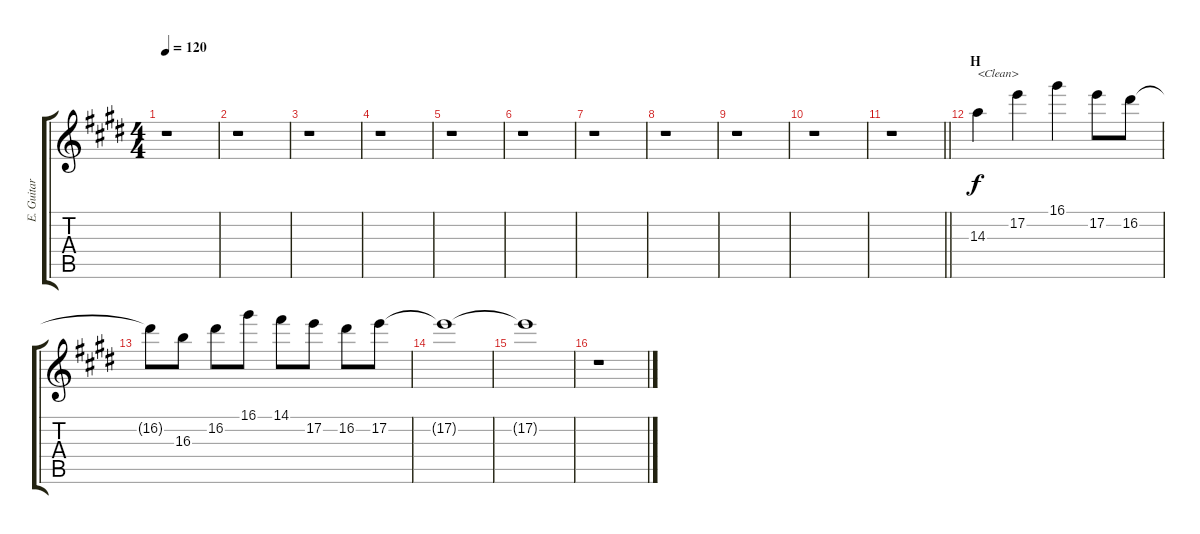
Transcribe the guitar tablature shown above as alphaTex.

\track ("E. Guitar IV" "E. Guitar ") {instrument electricguitarclean}
\staff {score tabs}
\tuning (E4 B3 G3 D3 A2 E2) {hide}
\ts (4 4)
\tempo 120
\clef g2
\ks e
r.1{dy f} |
r.1 |
r.1 |
r.1 |
r.1 |
r.1 |
r.1 |
r.1 |
r.1 |
r.1 |
\barLineRight lightlight
r.1 |
\section ("" "H")
14.3.4{txt "<Clean>" instrument electricguitarclean} 17.2.4 16.1.4 17.2.8 16.2.8 |
16.2{t}.8 16.3.8 16.2.8 16.1.8 14.1.8 17.2.8 16.2.8 17.2.8 |
17.2{t}.1 |
17.2{t}.1 |
r.1
